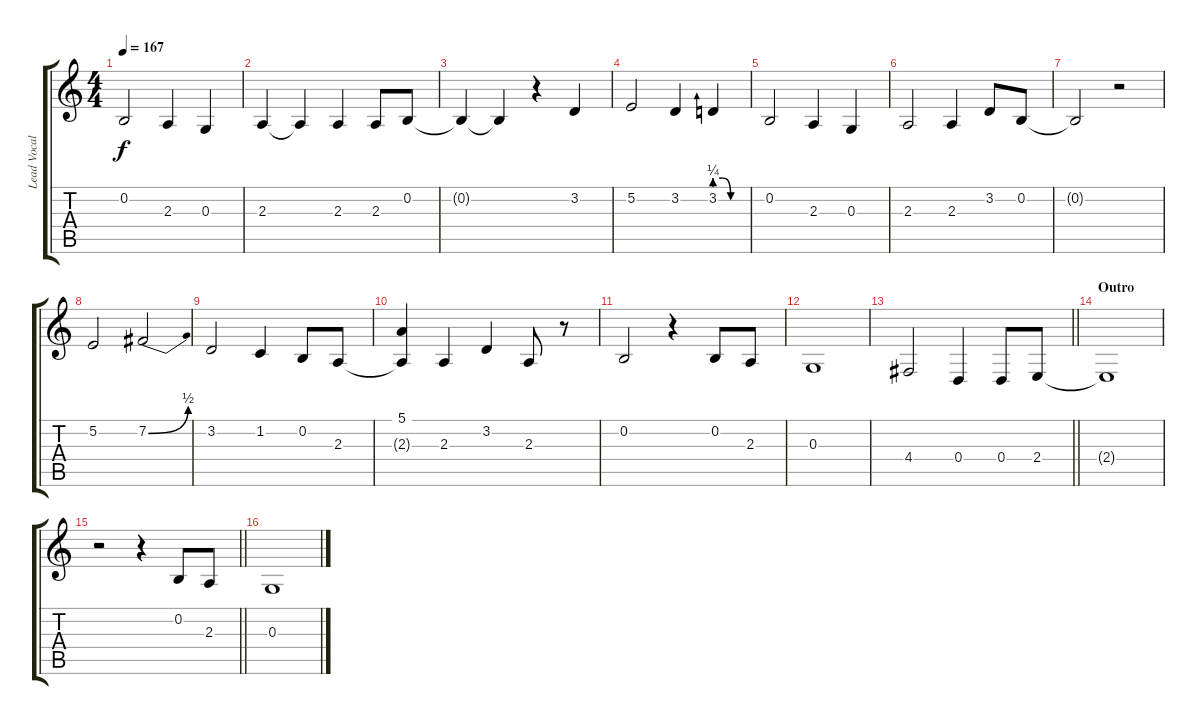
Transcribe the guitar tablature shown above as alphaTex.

\track ("Lead Vocals" "Lead Vocal") {instrument tenorsax}
\staff {score tabs}
\tuning (E4 B3 G3 D3 A2 E2) {hide}
\ts (4 4)
\tempo 167
\clef g2
\ks c
0.2.2{dy f} 2.3.4 0.3.4 |
2.3.4 2.3{t}.4 2.3.4 2.3.8 0.2.8 |
0.2{t}.4 0.2{t}.4 r.4 3.2.4 |
5.2.2 3.2.4 3.2{be (custom 0 1 15 1 30 0 60 0)}.4 |
0.2.2 2.3.4 0.3.4 |
2.3.2 2.3.4 3.2.8 0.2.8 |
0.2{t}.2 r.2 |
5.2.2 7.2{be (bend 0 0 60 2)}.2 |
3.2.2 1.2.4 0.2.8 2.3.8 |
(5.1 2.3{t}).4 2.3.4 3.2.4 2.3.8 r.8 |
0.2.2 r.4 0.2.8 2.3.8 |
0.3.1 |
\barLineRight lightlight
4.4.2 0.4.4 0.4.8 2.4.8 |
\section ("" "Outro")
2.4{t}.1 |
\barLineRight lightlight
r.2 r.4 0.2.8 2.3.8 |
0.3.1
